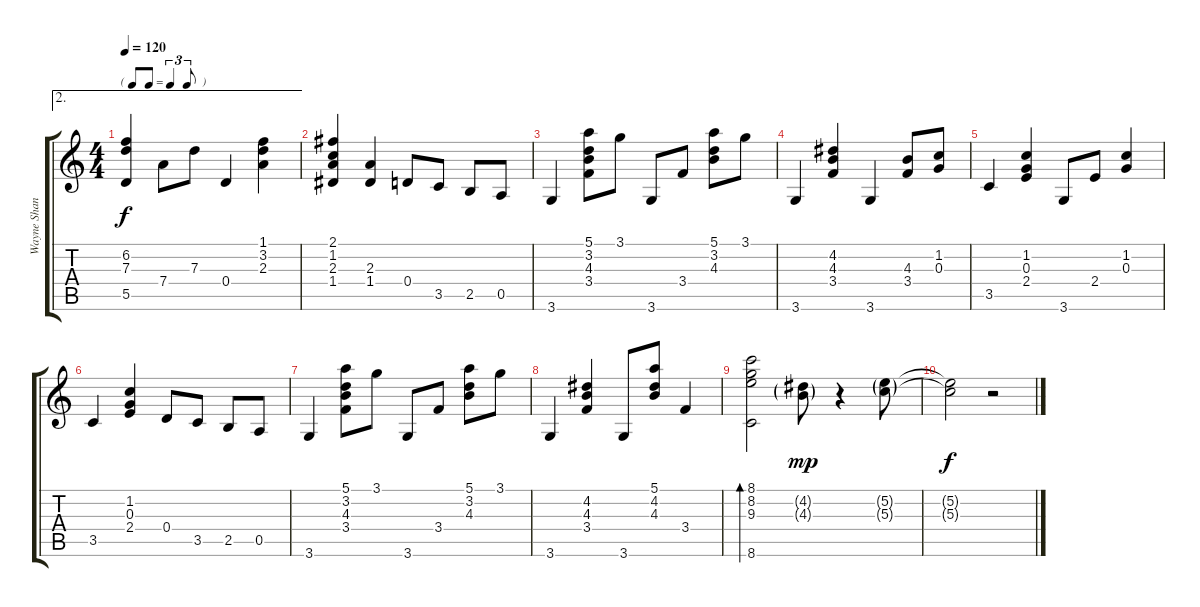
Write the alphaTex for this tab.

\track ("Wayne Shanklin" "Wayne Shan") {instrument acousticguitarnylon}
\staff {score tabs}
\tuning (E4 B3 G3 D3 A2 E2) {hide}
\ae 2
\ts (4 4)
\tf triplet8th
\tempo 120
\clef g2
\ks c
(6.2 7.3 5.5).4{dy f} 7.4.8 7.3.8 0.4.4 (1.1 3.2 2.3).4 |
(2.1 1.2 2.3 1.4).4 (2.3 1.4).4 0.4.8 3.5.8 2.5.8 0.5.8 |
3.6.4 (5.1 3.2 4.3 3.4).8 3.1.8 3.6.8 3.4.8 (5.1 3.2 4.3).8 3.1.8 |
3.6.4 (4.2 4.3 3.4).4 3.6.4 (4.3 3.4).8 (1.2 0.3).8 |
3.5.4 (1.2 0.3 2.4).4 3.6.8 2.4.8 (1.2 0.3).4 |
3.5.4 (1.2 0.3 2.4).4 0.4.8 3.5.8 2.5.8 0.5.8 |
3.6.4 (5.1 3.2 4.3 3.4).8 3.1.8 3.6.8 3.4.8 (5.1 3.2 4.3).8 3.1.8 |
3.6.4 (4.2 4.3 3.4).4 3.6.8 (5.1 4.2 4.3).8 3.4.4 |
(8.1 8.2 9.3 8.6).2{bd 240} (4.2{g} 4.3{g}).8{dy mp} r.4 (5.2{g} 5.3{g}).8 |
(5.2{t} 5.3{t}).2{dy f} r.2
